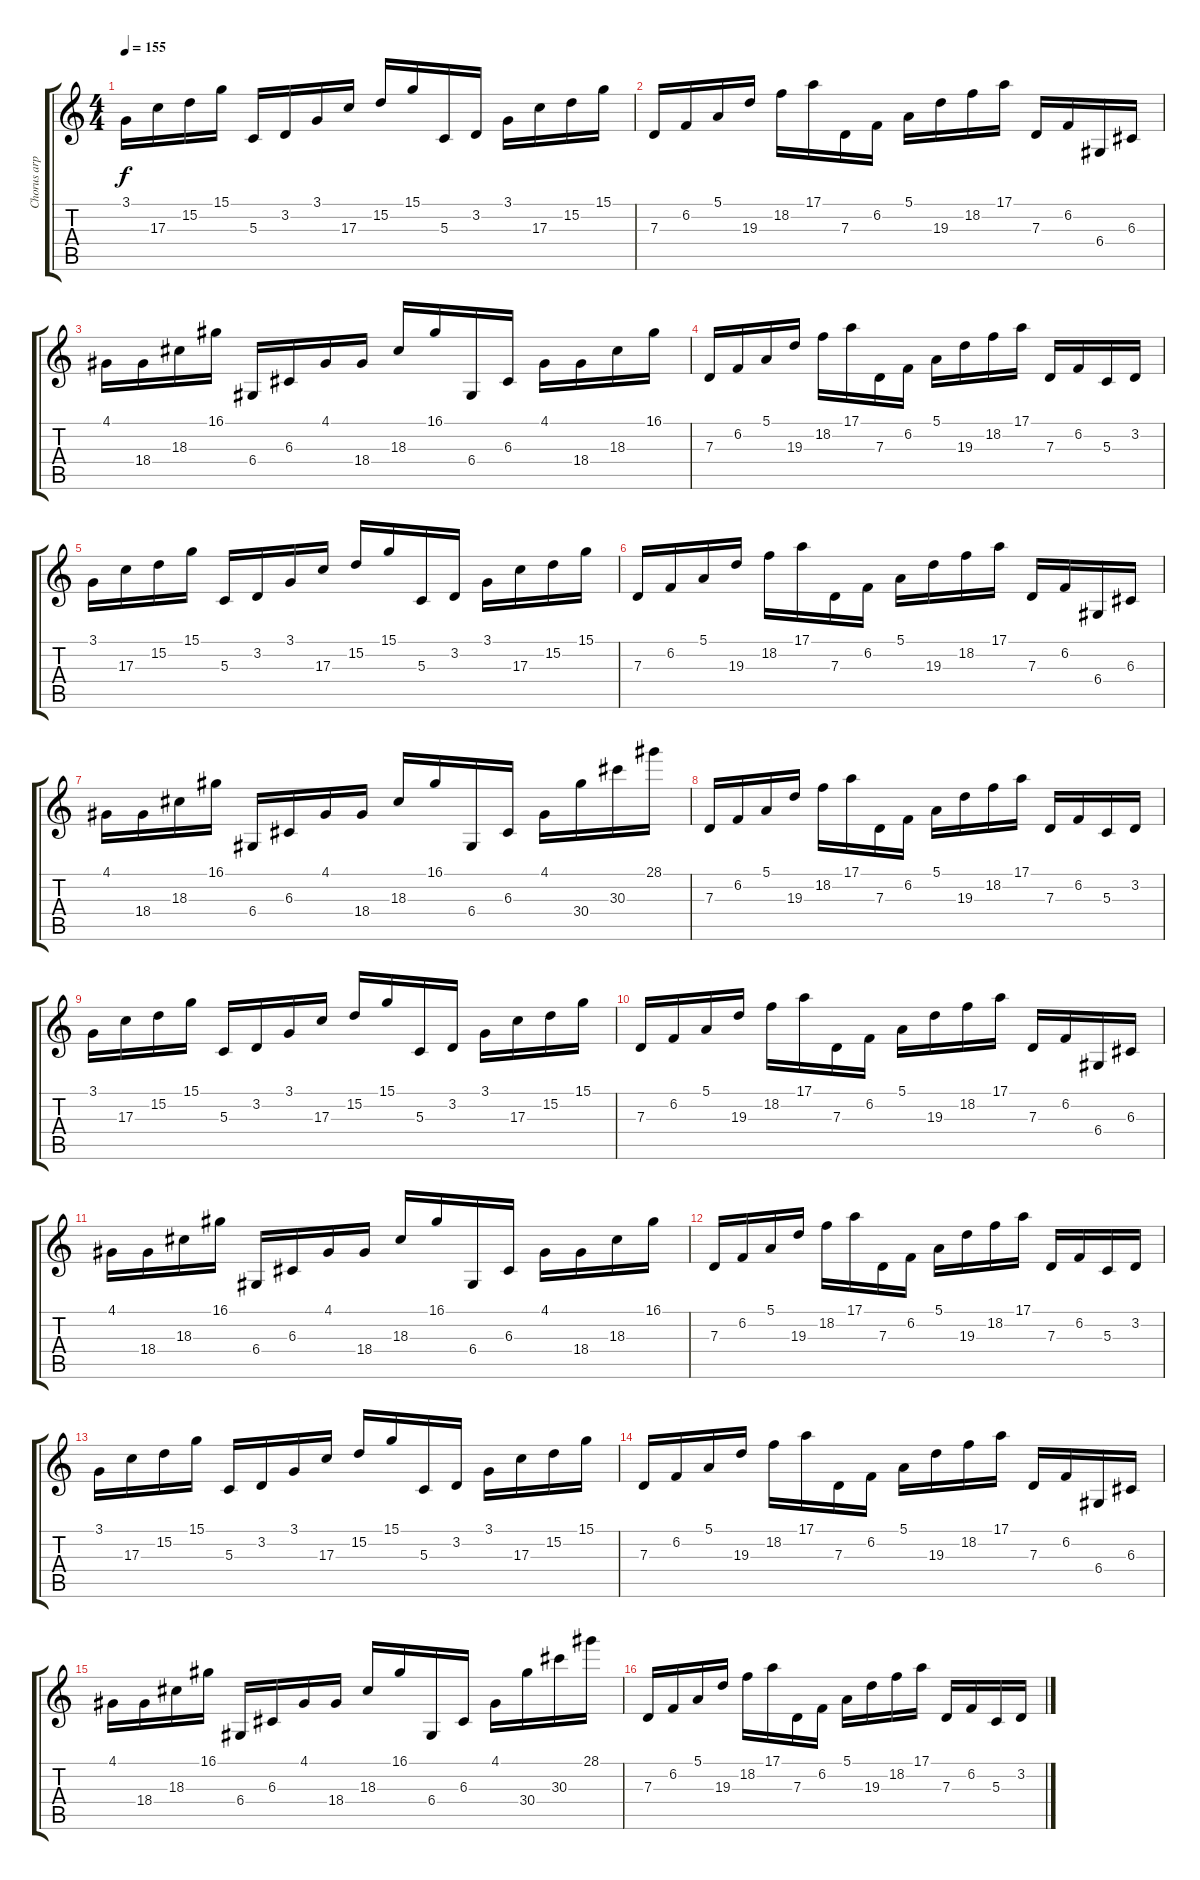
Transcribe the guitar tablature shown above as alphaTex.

\track ("Chorus arpeggio" "Chorus arp") {instrument lead2sawtooth}
\staff {score tabs}
\tuning (E4 B3 G3 D3 A2 E2) {hide}
\ts (4 4)
\tempo 155
\clef g2
\ks c
3.1.16{dy f} 17.3.16 15.2.16 15.1.16 5.3.16 3.2.16 3.1.16 17.3.16 15.2.16 15.1.16 5.3.16 3.2.16 3.1.16 17.3.16 15.2.16 15.1.16 |
7.3.16 6.2.16 5.1.16 19.3.16 18.2.16 17.1.16 7.3.16 6.2.16 5.1.16 19.3.16 18.2.16 17.1.16 7.3.16 6.2.16 6.4.16 6.3.16 |
4.1.16 18.4.16 18.3.16 16.1.16 6.4.16 6.3.16 4.1.16 18.4.16 18.3.16 16.1.16 6.4.16 6.3.16 4.1.16 18.4.16 18.3.16 16.1.16 |
7.3.16 6.2.16 5.1.16 19.3.16 18.2.16 17.1.16 7.3.16 6.2.16 5.1.16 19.3.16 18.2.16 17.1.16 7.3.16 6.2.16 5.3.16 3.2.16 |
3.1.16 17.3.16 15.2.16 15.1.16 5.3.16 3.2.16 3.1.16 17.3.16 15.2.16 15.1.16 5.3.16 3.2.16 3.1.16 17.3.16 15.2.16 15.1.16 |
7.3.16 6.2.16 5.1.16 19.3.16 18.2.16 17.1.16 7.3.16 6.2.16 5.1.16 19.3.16 18.2.16 17.1.16 7.3.16 6.2.16 6.4.16 6.3.16 |
4.1.16 18.4.16 18.3.16 16.1.16 6.4.16 6.3.16 4.1.16 18.4.16 18.3.16 16.1.16 6.4.16 6.3.16 4.1.16 30.4.16 30.3.16 28.1.16 |
7.3.16 6.2.16 5.1.16 19.3.16 18.2.16 17.1.16 7.3.16 6.2.16 5.1.16 19.3.16 18.2.16 17.1.16 7.3.16 6.2.16 5.3.16 3.2.16 |
3.1.16 17.3.16 15.2.16 15.1.16 5.3.16 3.2.16 3.1.16 17.3.16 15.2.16 15.1.16 5.3.16 3.2.16 3.1.16 17.3.16 15.2.16 15.1.16 |
7.3.16 6.2.16 5.1.16 19.3.16 18.2.16 17.1.16 7.3.16 6.2.16 5.1.16 19.3.16 18.2.16 17.1.16 7.3.16 6.2.16 6.4.16 6.3.16 |
4.1.16 18.4.16 18.3.16 16.1.16 6.4.16 6.3.16 4.1.16 18.4.16 18.3.16 16.1.16 6.4.16 6.3.16 4.1.16 18.4.16 18.3.16 16.1.16 |
7.3.16 6.2.16 5.1.16 19.3.16 18.2.16 17.1.16 7.3.16 6.2.16 5.1.16 19.3.16 18.2.16 17.1.16 7.3.16 6.2.16 5.3.16 3.2.16 |
3.1.16 17.3.16 15.2.16 15.1.16 5.3.16 3.2.16 3.1.16 17.3.16 15.2.16 15.1.16 5.3.16 3.2.16 3.1.16 17.3.16 15.2.16 15.1.16 |
7.3.16 6.2.16 5.1.16 19.3.16 18.2.16 17.1.16 7.3.16 6.2.16 5.1.16 19.3.16 18.2.16 17.1.16 7.3.16 6.2.16 6.4.16 6.3.16 |
4.1.16 18.4.16 18.3.16 16.1.16 6.4.16 6.3.16 4.1.16 18.4.16 18.3.16 16.1.16 6.4.16 6.3.16 4.1.16 30.4.16 30.3.16 28.1.16 |
7.3.16 6.2.16 5.1.16 19.3.16 18.2.16 17.1.16 7.3.16 6.2.16 5.1.16 19.3.16 18.2.16 17.1.16 7.3.16 6.2.16 5.3.16 3.2.16
